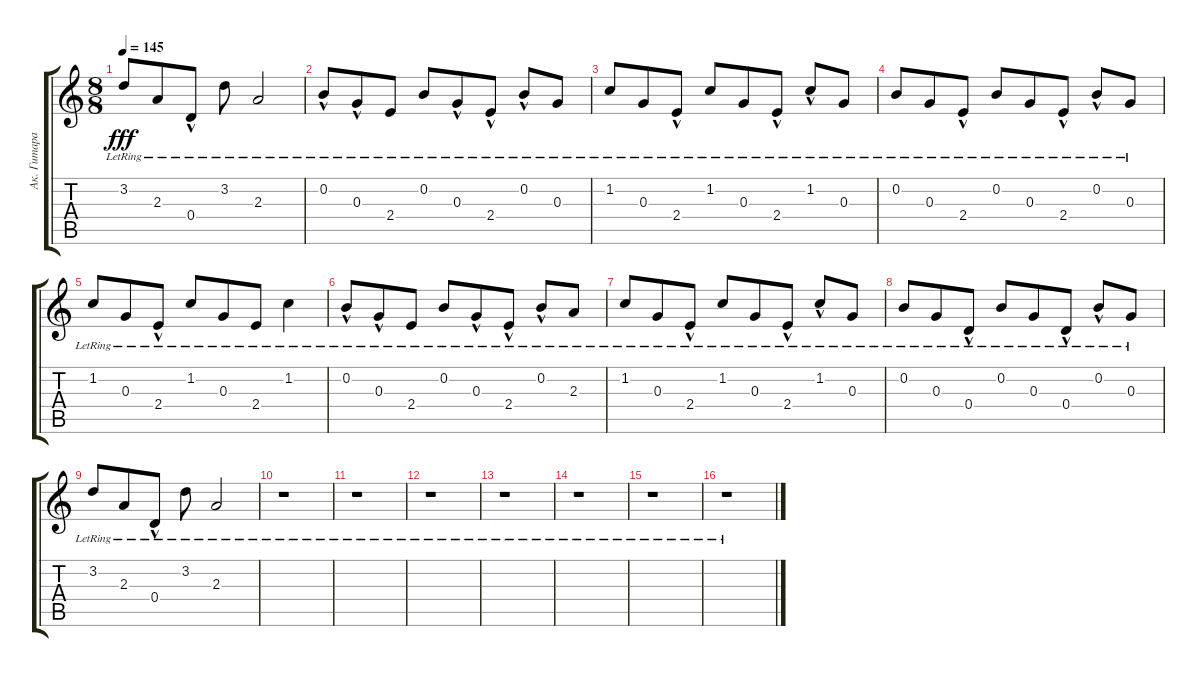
\track ("Ак. Гитара" "Ак. Гитара") {instrument acousticguitarsteel}
\staff {score tabs}
\tuning (E4 B3 G3 D3 A2 E2) {hide}
\ts (8 8)
\tempo 145
\clef g2
\ks c
3.2{lr}.8{dy fff} 2.3{lr}.8 0.4{hac lr}.8 3.2{lr}.8 2.3{lr}.2 |
0.2{hac lr}.8 0.3{hac lr}.8 2.4{lr}.8 0.2{lr}.8 0.3{hac lr}.8 2.4{hac lr}.8 0.2{hac lr}.8 0.3{lr}.8 |
1.2{lr}.8 0.3{lr}.8 2.4{hac lr}.8 1.2{lr}.8 0.3{lr}.8 2.4{hac lr}.8 1.2{hac lr}.8 0.3{lr}.8 |
0.2{lr}.8 0.3{lr}.8 2.4{hac lr}.8 0.2{lr}.8 0.3{lr}.8 2.4{hac lr}.8 0.2{hac lr}.8 0.3{lr}.8 |
1.2{lr}.8 0.3{lr}.8 2.4{hac lr}.8 1.2{lr}.8 0.3{lr}.8 2.4{lr}.8 1.2{lr}.4 |
0.2{hac lr}.8 0.3{hac lr}.8 2.4{lr}.8 0.2{lr}.8 0.3{hac lr}.8 2.4{hac lr}.8 0.2{hac lr}.8 2.3{lr}.8 |
1.2{lr}.8 0.3{lr}.8 2.4{hac lr}.8 1.2{lr}.8 0.3{lr}.8 2.4{hac lr}.8 1.2{hac lr}.8 0.3{lr}.8 |
0.2{lr}.8 0.3{lr}.8 0.4{hac lr}.8 0.2{lr}.8 0.3{lr}.8 0.4{hac lr}.8 0.2{hac lr}.8 0.3{lr}.8 |
3.2{lr}.8 2.3{lr}.8 0.4{hac lr}.8 3.2{lr}.8 2.3{lr}.2 |
r.1 |
r.1 |
r.1 |
r.1 |
r.1 |
r.1 |
r.1
